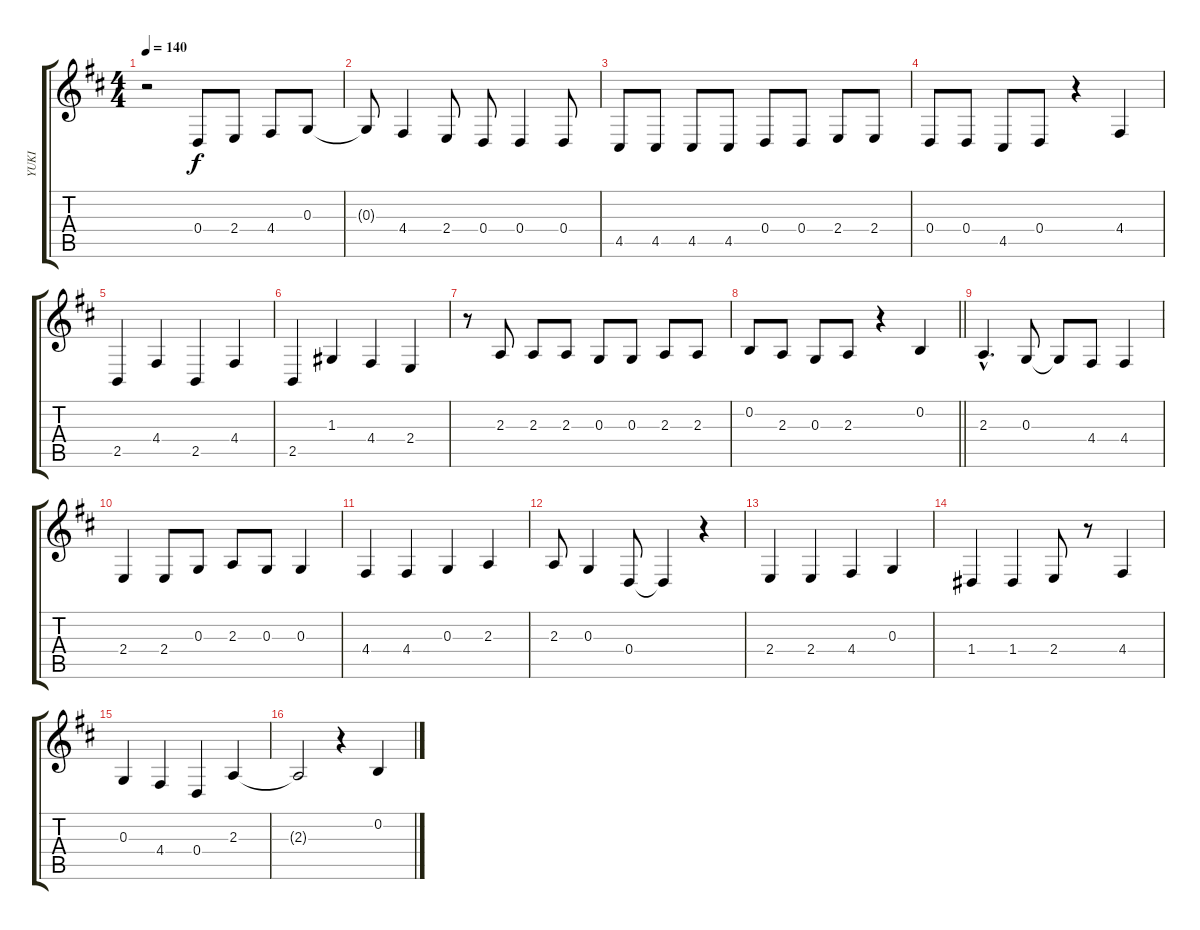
\track ("YUKI" "YUKI") {instrument churchorgan}
\staff {score tabs}
\tuning (E4 B3 G3 D3 A2 E2) {hide}
\ts (4 4)
\tempo 140
\clef g2
\ks d
r.2{dy f} 0.4.8 2.4.8 4.4.8 0.3.8 |
0.3{t}.8 4.4.4 2.4.8 0.4.8 0.4.4 0.4.8 |
4.5.8 4.5.8 4.5.8 4.5.8 0.4.8 0.4.8 2.4.8 2.4.8 |
0.4.8 0.4.8 4.5.8 0.4.8 r.4 4.4.4 |
2.5.4 4.4.4 2.5.4 4.4.4 |
2.5.4 1.3.4 4.4.4 2.4.4 |
r.8 2.3.8 2.3.8 2.3.8 0.3.8 0.3.8 2.3.8 2.3.8 |
\barLineRight lightlight
0.2.8 2.3.8 0.3.8 2.3.8 r.4 0.2.4 |
2.3{hac}.4{d} 0.3.8 0.3{t}.8 4.4.8 4.4.4 |
2.4.4 2.4.8 0.3.8 2.3.8 0.3.8 0.3.4 |
4.4.4 4.4.4 0.3.4 2.3.4 |
2.3.8 0.3.4 0.4.8 0.4{t}.4 r.4 |
2.4.4 2.4.4 4.4.4 0.3.4 |
1.4.4 1.4.4 2.4.8 r.8 4.4.4 |
0.3.4 4.4.4 0.4.4 2.3.4 |
2.3{t}.2 r.4 0.2.4
